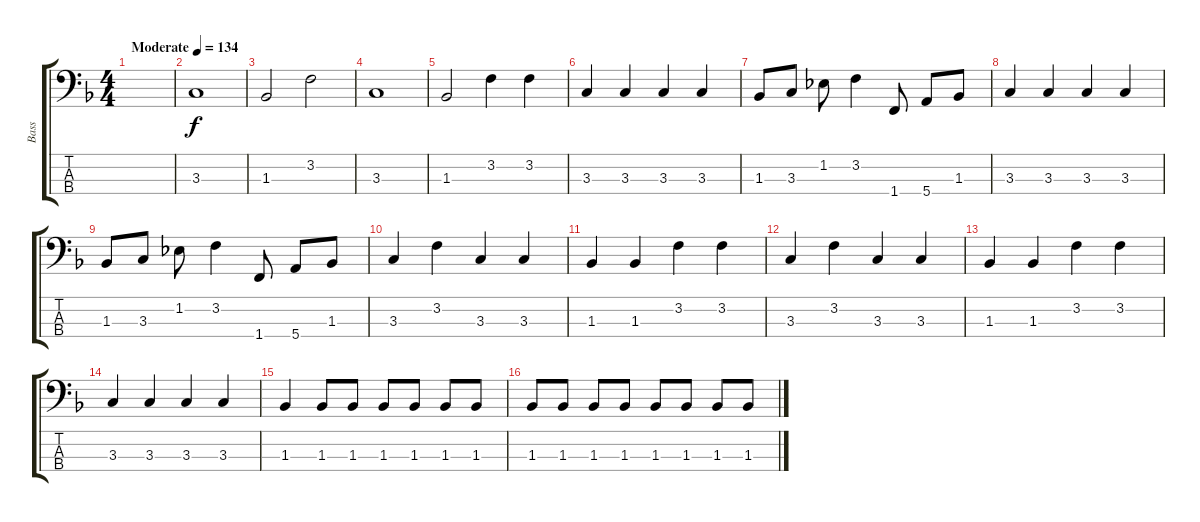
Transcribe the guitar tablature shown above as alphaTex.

\track ("Bass" "Bass") {instrument electricbassfinger}
\staff {score tabs}
\tuning (G2 D2 A1 E1) {hide}
\ts (4 4)
\tempo (134 "Moderate")
\clef f4
\ks f
|
3.3.1 |
1.3.2 3.2.2 |
3.3.1 |
1.3.2 3.2.4 3.2.4 |
3.3.4 3.3.4 3.3.4 3.3.4 |
1.3.8 3.3.8 1.2.8 3.2.4 1.4.8 5.4.8 1.3.8 |
3.3.4 3.3.4 3.3.4 3.3.4 |
1.3.8 3.3.8 1.2.8 3.2.4 1.4.8 5.4.8 1.3.8 |
3.3.4 3.2.4 3.3.4 3.3.4 |
1.3.4 1.3.4 3.2.4 3.2.4 |
3.3.4 3.2.4 3.3.4 3.3.4 |
1.3.4 1.3.4 3.2.4 3.2.4 |
3.3.4 3.3.4 3.3.4 3.3.4 |
1.3.4 1.3.8 1.3.8 1.3.8 1.3.8 1.3.8 1.3.8 |
1.3.8 1.3.8 1.3.8 1.3.8 1.3.8 1.3.8 1.3.8 1.3.8
